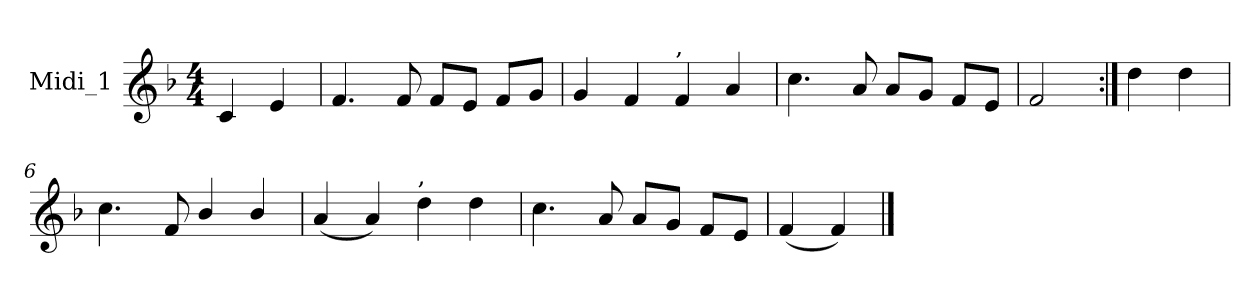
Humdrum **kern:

**kern
*part1
*staff1
*I"Midi_1
*clefG2
*k[b-]
*F:
*M4/4
=
4c
4e
=1
4.f
8f
8fL
8eJ
8fL
8gJ
=2
4g
4f
!LO:TX:a:t=,
4f
4a
=3
4.cc
8a
8aL
8gJ
8fL
8eJ
=4
2f
!!LO:LB:g=z
=5:|!
4dd
4dd
=6
4.cc
8f
4b-/
4b-/
=7
(<4a
4a)
!LO:TX:a:t=,
4dd
4dd
=8
4.cc
8a
8aL
8gJ
8fL
8eJ
=9
(<4f
4f)
==
*-
